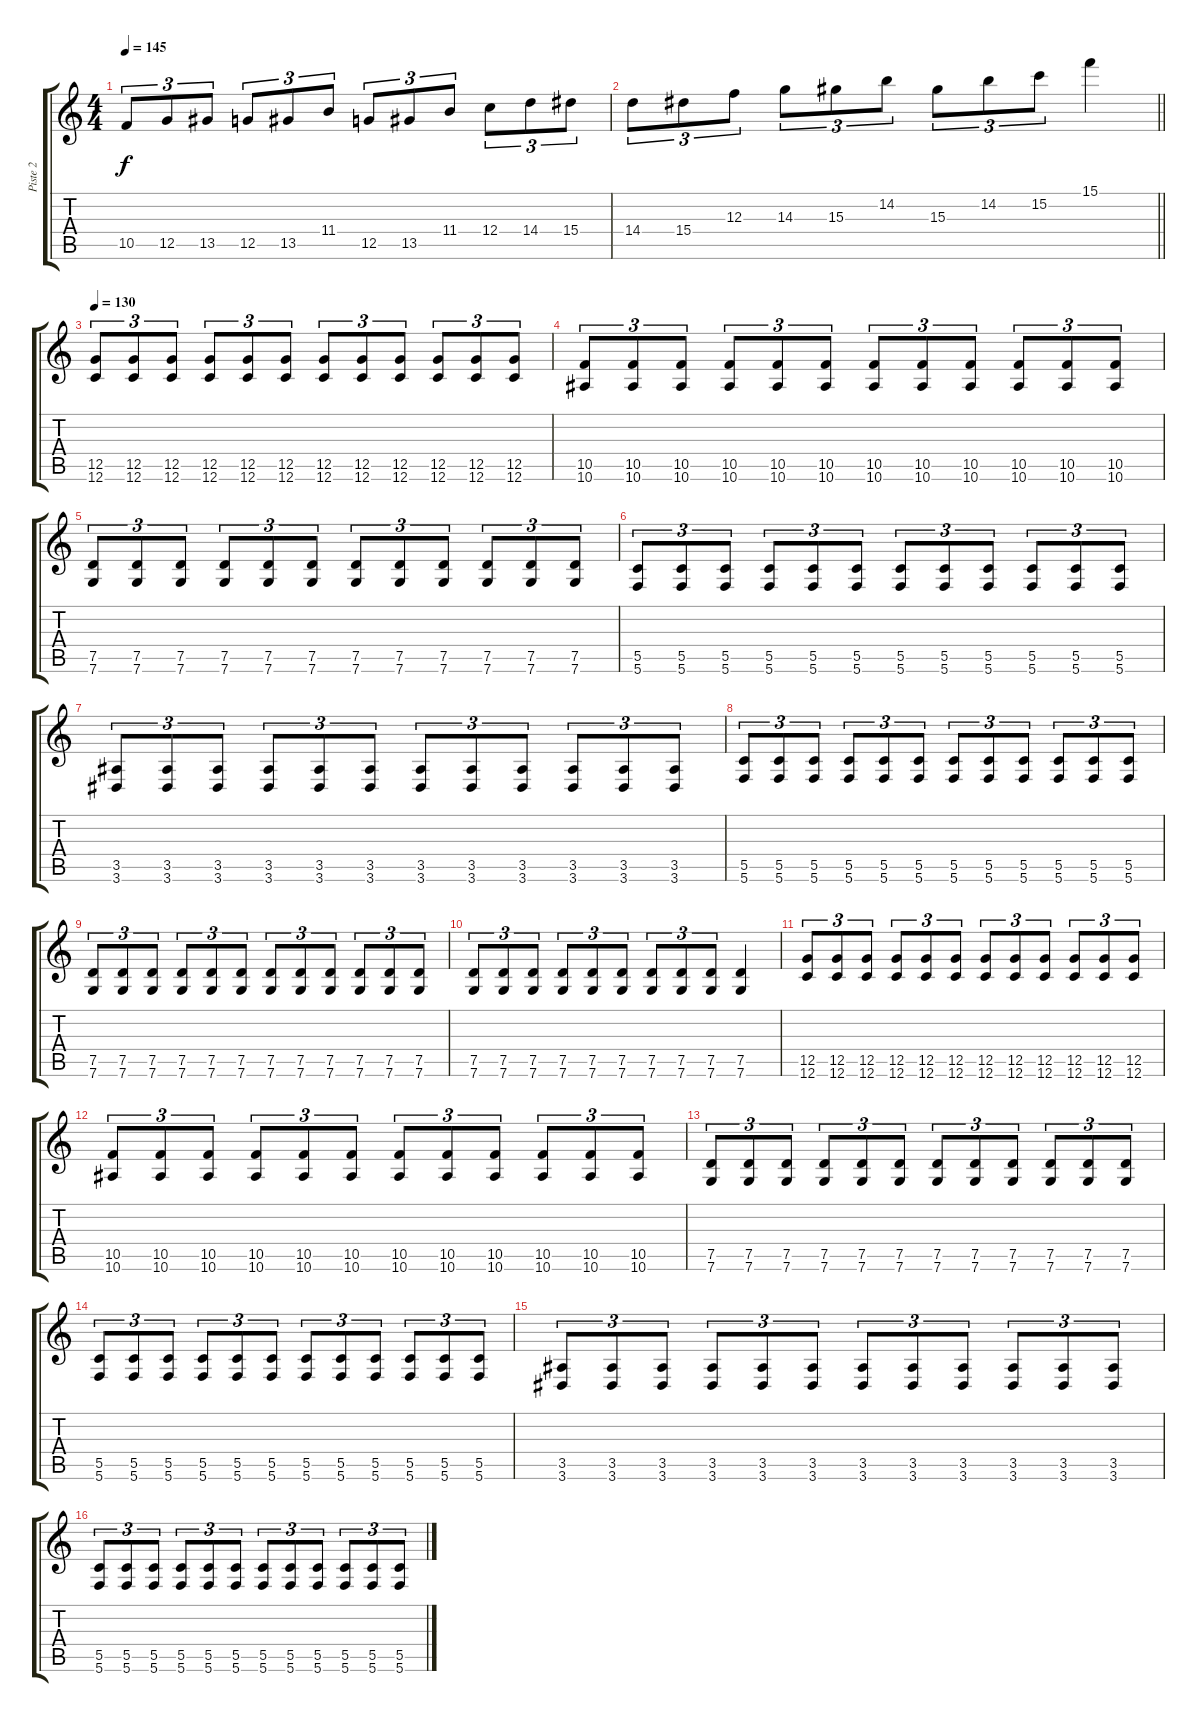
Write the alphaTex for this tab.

\track ("Piste 2" "Piste 2") {instrument overdrivenguitar}
\staff {score tabs}
\tuning (D4 A3 F3 C3 G2 C2) {hide}
\ts (4 4)
\tempo 145
\clef g2
\ks c
10.5.8{tu (3 2) dy f} 12.5.8{tu (3 2)} 13.5.8{tu (3 2)} 12.5.8{tu (3 2)} 13.5.8{tu (3 2)} 11.4.8{tu (3 2)} 12.5.8{tu (3 2)} 13.5.8{tu (3 2)} 11.4.8{tu (3 2)} 12.4.8{tu (3 2)} 14.4.8{tu (3 2)} 15.4.8{tu (3 2)} |
\barLineRight lightlight
14.4.8{tu (3 2)} 15.4.8{tu (3 2)} 12.3.8{tu (3 2)} 14.3.8{tu (3 2)} 15.3.8{tu (3 2)} 14.2.8{tu (3 2)} 15.3.8{tu (3 2)} 14.2.8{tu (3 2)} 15.2.8{tu (3 2)} 15.1.4 |
\tempo 130
(12.5 12.6).8{tu (3 2)} (12.5 12.6).8{tu (3 2)} (12.5 12.6).8{tu (3 2)} (12.5 12.6).8{tu (3 2)} (12.5 12.6).8{tu (3 2)} (12.5 12.6).8{tu (3 2)} (12.5 12.6).8{tu (3 2)} (12.5 12.6).8{tu (3 2)} (12.5 12.6).8{tu (3 2)} (12.5 12.6).8{tu (3 2)} (12.5 12.6).8{tu (3 2)} (12.5 12.6).8{tu (3 2)} |
(10.5 10.6).8{tu (3 2)} (10.5 10.6).8{tu (3 2)} (10.5 10.6).8{tu (3 2)} (10.5 10.6).8{tu (3 2)} (10.5 10.6).8{tu (3 2)} (10.5 10.6).8{tu (3 2)} (10.5 10.6).8{tu (3 2)} (10.5 10.6).8{tu (3 2)} (10.5 10.6).8{tu (3 2)} (10.5 10.6).8{tu (3 2)} (10.5 10.6).8{tu (3 2)} (10.5 10.6).8{tu (3 2)} |
(7.5 7.6).8{tu (3 2)} (7.5 7.6).8{tu (3 2)} (7.5 7.6).8{tu (3 2)} (7.5 7.6).8{tu (3 2)} (7.5 7.6).8{tu (3 2)} (7.5 7.6).8{tu (3 2)} (7.5 7.6).8{tu (3 2)} (7.5 7.6).8{tu (3 2)} (7.5 7.6).8{tu (3 2)} (7.5 7.6).8{tu (3 2)} (7.5 7.6).8{tu (3 2)} (7.5 7.6).8{tu (3 2)} |
(5.5 5.6).8{tu (3 2)} (5.5 5.6).8{tu (3 2)} (5.5 5.6).8{tu (3 2)} (5.5 5.6).8{tu (3 2)} (5.5 5.6).8{tu (3 2)} (5.5 5.6).8{tu (3 2)} (5.5 5.6).8{tu (3 2)} (5.5 5.6).8{tu (3 2)} (5.5 5.6).8{tu (3 2)} (5.5 5.6).8{tu (3 2)} (5.5 5.6).8{tu (3 2)} (5.5 5.6).8{tu (3 2)} |
(3.5 3.6).8{tu (3 2)} (3.5 3.6).8{tu (3 2)} (3.5 3.6).8{tu (3 2)} (3.5 3.6).8{tu (3 2)} (3.5 3.6).8{tu (3 2)} (3.5 3.6).8{tu (3 2)} (3.5 3.6).8{tu (3 2)} (3.5 3.6).8{tu (3 2)} (3.5 3.6).8{tu (3 2)} (3.5 3.6).8{tu (3 2)} (3.5 3.6).8{tu (3 2)} (3.5 3.6).8{tu (3 2)} |
(5.5 5.6).8{tu (3 2)} (5.5 5.6).8{tu (3 2)} (5.5 5.6).8{tu (3 2)} (5.5 5.6).8{tu (3 2)} (5.5 5.6).8{tu (3 2)} (5.5 5.6).8{tu (3 2)} (5.5 5.6).8{tu (3 2)} (5.5 5.6).8{tu (3 2)} (5.5 5.6).8{tu (3 2)} (5.5 5.6).8{tu (3 2)} (5.5 5.6).8{tu (3 2)} (5.5 5.6).8{tu (3 2)} |
(7.5 7.6).8{tu (3 2)} (7.5 7.6).8{tu (3 2)} (7.5 7.6).8{tu (3 2)} (7.5 7.6).8{tu (3 2)} (7.5 7.6).8{tu (3 2)} (7.5 7.6).8{tu (3 2)} (7.5 7.6).8{tu (3 2)} (7.5 7.6).8{tu (3 2)} (7.5 7.6).8{tu (3 2)} (7.5 7.6).8{tu (3 2)} (7.5 7.6).8{tu (3 2)} (7.5 7.6).8{tu (3 2)} |
(7.5 7.6).8{tu (3 2)} (7.5 7.6).8{tu (3 2)} (7.5 7.6).8{tu (3 2)} (7.5 7.6).8{tu (3 2)} (7.5 7.6).8{tu (3 2)} (7.5 7.6).8{tu (3 2)} (7.5 7.6).8{tu (3 2)} (7.5 7.6).8{tu (3 2)} (7.5 7.6).8{tu (3 2)} (7.5 7.6).4 |
(12.5 12.6).8{tu (3 2)} (12.5 12.6).8{tu (3 2)} (12.5 12.6).8{tu (3 2)} (12.5 12.6).8{tu (3 2)} (12.5 12.6).8{tu (3 2)} (12.5 12.6).8{tu (3 2)} (12.5 12.6).8{tu (3 2)} (12.5 12.6).8{tu (3 2)} (12.5 12.6).8{tu (3 2)} (12.5 12.6).8{tu (3 2)} (12.5 12.6).8{tu (3 2)} (12.5 12.6).8{tu (3 2)} |
(10.5 10.6).8{tu (3 2)} (10.5 10.6).8{tu (3 2)} (10.5 10.6).8{tu (3 2)} (10.5 10.6).8{tu (3 2)} (10.5 10.6).8{tu (3 2)} (10.5 10.6).8{tu (3 2)} (10.5 10.6).8{tu (3 2)} (10.5 10.6).8{tu (3 2)} (10.5 10.6).8{tu (3 2)} (10.5 10.6).8{tu (3 2)} (10.5 10.6).8{tu (3 2)} (10.5 10.6).8{tu (3 2)} |
(7.5 7.6).8{tu (3 2)} (7.5 7.6).8{tu (3 2)} (7.5 7.6).8{tu (3 2)} (7.5 7.6).8{tu (3 2)} (7.5 7.6).8{tu (3 2)} (7.5 7.6).8{tu (3 2)} (7.5 7.6).8{tu (3 2)} (7.5 7.6).8{tu (3 2)} (7.5 7.6).8{tu (3 2)} (7.5 7.6).8{tu (3 2)} (7.5 7.6).8{tu (3 2)} (7.5 7.6).8{tu (3 2)} |
(5.5 5.6).8{tu (3 2)} (5.5 5.6).8{tu (3 2)} (5.5 5.6).8{tu (3 2)} (5.5 5.6).8{tu (3 2)} (5.5 5.6).8{tu (3 2)} (5.5 5.6).8{tu (3 2)} (5.5 5.6).8{tu (3 2)} (5.5 5.6).8{tu (3 2)} (5.5 5.6).8{tu (3 2)} (5.5 5.6).8{tu (3 2)} (5.5 5.6).8{tu (3 2)} (5.5 5.6).8{tu (3 2)} |
(3.5 3.6).8{tu (3 2)} (3.5 3.6).8{tu (3 2)} (3.5 3.6).8{tu (3 2)} (3.5 3.6).8{tu (3 2)} (3.5 3.6).8{tu (3 2)} (3.5 3.6).8{tu (3 2)} (3.5 3.6).8{tu (3 2)} (3.5 3.6).8{tu (3 2)} (3.5 3.6).8{tu (3 2)} (3.5 3.6).8{tu (3 2)} (3.5 3.6).8{tu (3 2)} (3.5 3.6).8{tu (3 2)} |
(5.5 5.6).8{tu (3 2)} (5.5 5.6).8{tu (3 2)} (5.5 5.6).8{tu (3 2)} (5.5 5.6).8{tu (3 2)} (5.5 5.6).8{tu (3 2)} (5.5 5.6).8{tu (3 2)} (5.5 5.6).8{tu (3 2)} (5.5 5.6).8{tu (3 2)} (5.5 5.6).8{tu (3 2)} (5.5 5.6).8{tu (3 2)} (5.5 5.6).8{tu (3 2)} (5.5 5.6).8{tu (3 2)}
